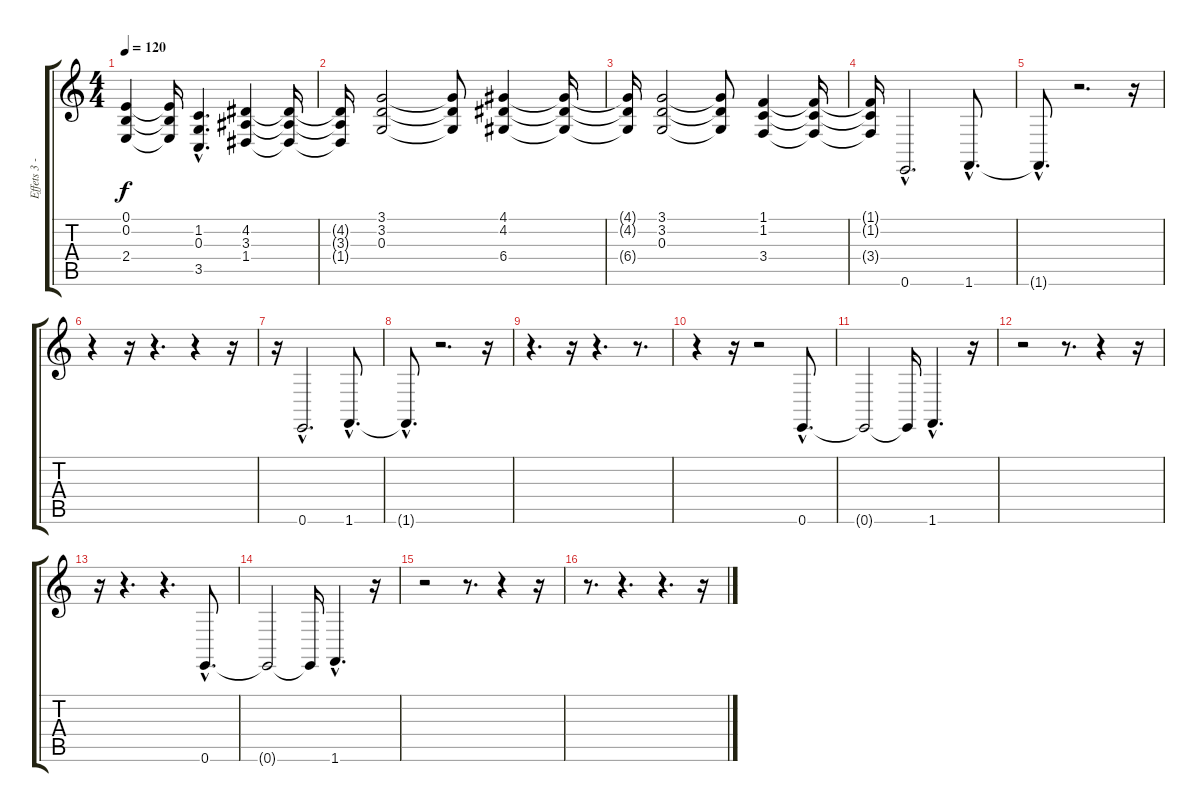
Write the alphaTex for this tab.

\track ("Effets 3 - Cordes Additionnelles" "Effets 3 -") {instrument stringensemble2}
\staff {score tabs}
\tuning (E4 B3 G3 D3 A2 E2) {hide}
\ts (4 4)
\tempo 120
\clef g2
\ks c
(0.1{t} 0.2{t} 2.4{t}).4{dy f} (0.1{t} 0.2{t} 2.4{t}).16 (1.2{hac} 0.3{hac} 3.5{hac}).4{d} (4.2 3.3 1.4).4 (4.2{t} 3.3{t} 1.4{t}).16 |
(4.2{t} 3.3{t} 1.4{t}).16 (3.1 3.2 0.3).2 (3.1{t} 3.2{t} 0.3{t}).8 (4.1 4.2 6.4).4 (4.1{t} 4.2{t} 6.4{t}).16 |
(4.1{t} 4.2{t} 6.4{t}).16 (3.1 3.2 0.3).2 (3.1{t} 3.2{t} 0.3{t}).8 (1.1 1.2 3.4).4 (1.1{t} 1.2{t} 3.4{t}).16 |
(1.1{t} 1.2{t} 3.4{t}).16 0.6{hac}.2{d} 1.6{hac}.8{d} |
1.6{hac t}.8{d} r.2{d} r.16 |
r.4 r.16 r.4{d} r.4 r.16 |
r.16 0.6{hac}.2{d} 1.6{hac}.8{d} |
1.6{hac t}.8{d} r.2{d} r.16 |
r.4{d} r.16 r.4{d} r.8{d} |
r.4 r.16 r.2 0.6{hac}.8{d} |
0.6{t}.2 0.6{t}.16 1.6{hac}.4{d} r.16 |
r.2 r.8{d} r.4 r.16 |
r.16 r.4{d} r.4{d} 0.6{hac}.8{d} |
0.6{t}.2 0.6{t}.16 1.6{hac}.4{d} r.16 |
r.2 r.8{d} r.4 r.16 |
r.8{d} r.4{d} r.4{d} r.16
